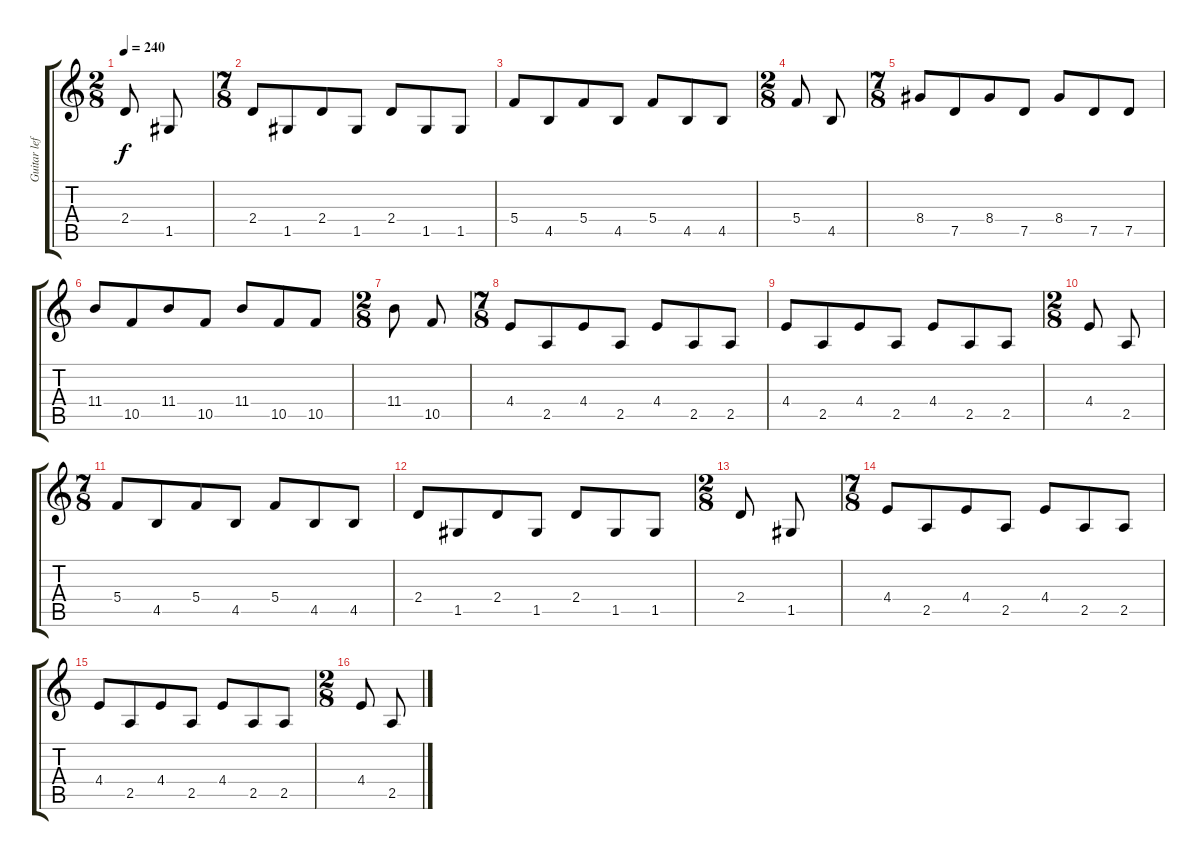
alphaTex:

\track ("Guitar left" "Guitar lef") {instrument distortionguitar}
\staff {score tabs}
\tuning (D4 A3 F3 C3 G2 D2) {hide}
\ts (2 8)
\tempo 240
\clef g2
\ks c
2.4.8{dy f} 1.5.8 |
\ts (7 8)
2.4.8 1.5.8 2.4.8 1.5.8 2.4.8 1.5.8 1.5.8 |
5.4.8 4.5.8 5.4.8 4.5.8 5.4.8 4.5.8 4.5.8 |
\ts (2 8)
5.4.8 4.5.8 |
\ts (7 8)
8.4.8 7.5.8 8.4.8 7.5.8 8.4.8 7.5.8 7.5.8 |
11.4.8 10.5.8 11.4.8 10.5.8 11.4.8 10.5.8 10.5.8 |
\ts (2 8)
11.4.8 10.5.8 |
\ts (7 8)
4.4.8 2.5.8 4.4.8 2.5.8 4.4.8 2.5.8 2.5.8 |
4.4.8 2.5.8 4.4.8 2.5.8 4.4.8 2.5.8 2.5.8 |
\ts (2 8)
4.4.8 2.5.8 |
\ts (7 8)
5.4.8 4.5.8 5.4.8 4.5.8 5.4.8 4.5.8 4.5.8 |
2.4.8 1.5.8 2.4.8 1.5.8 2.4.8 1.5.8 1.5.8 |
\ts (2 8)
2.4.8 1.5.8 |
\ts (7 8)
4.4.8 2.5.8 4.4.8 2.5.8 4.4.8 2.5.8 2.5.8 |
4.4.8 2.5.8 4.4.8 2.5.8 4.4.8 2.5.8 2.5.8 |
\ts (2 8)
4.4.8 2.5.8
